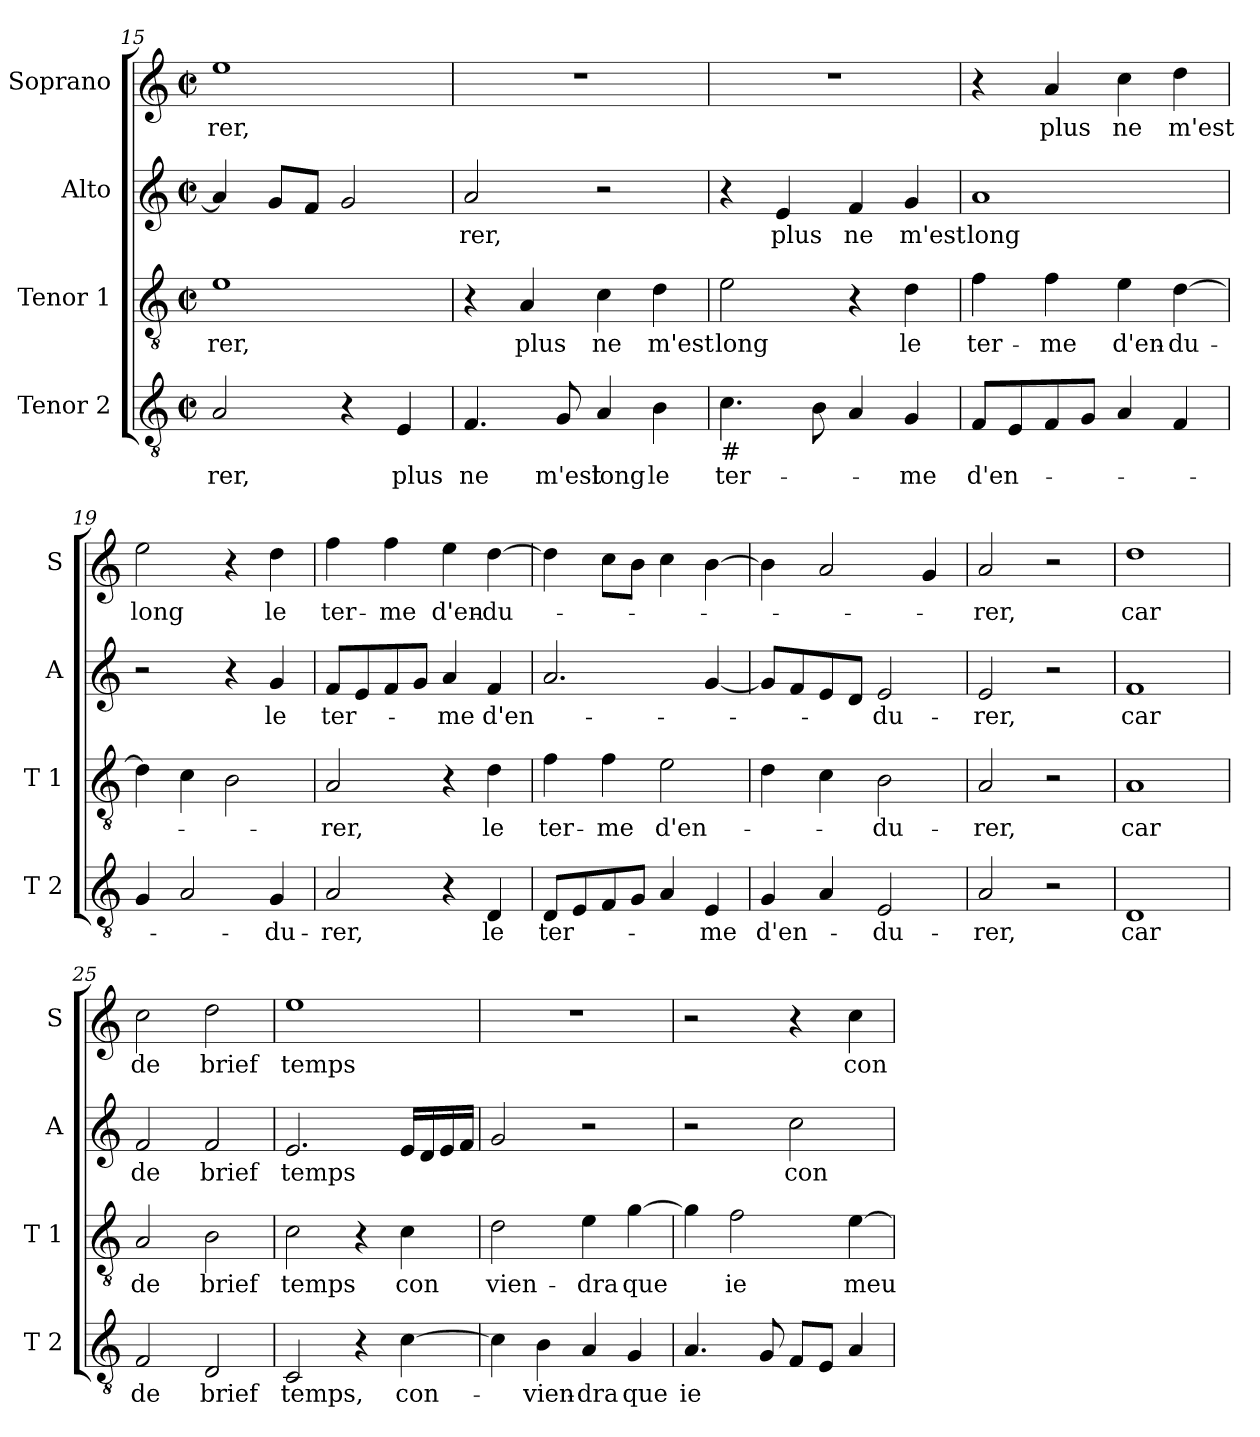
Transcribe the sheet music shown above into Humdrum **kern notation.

**kern	**text	**kern	**text	**kern	**text	**kern	**text
*part4	*part4	*part3	*part3	*part2	*part2	*part1	*part1
*staff4	*staff4	*staff3	*staff3	*staff2	*staff2	*staff1	*staff1
*I"Tenor 2	*	*I"Tenor 1	*	*I"Alto	*	*I"Soprano	*
*I'T 2	*	*I'T 1	*	*I'A	*	*I'S	*
*clefGv2	*	*clefGv2	*	*clefG2	*	*clefG2	*
*k[]	*	*k[]	*	*k[]	*	*k[]	*
*C:	*	*C:	*	*C:	*	*C:	*
*M2/2	*	*M2/2	*	*M2/2	*	*M2/2	*
*met(c|)	*	*met(c|)	*	*met(c|)	*	*met(c|)	*
=15	=15	=15	=15	=15	=15	=15	=15
!	!LO:LY:b	!	!LO:LY:b	!	!	!	!LO:LY:b
2A/	-rer,	1e	-rer,	4a/]	.	1ee	-rer,
.	.	.	.	8g/L	.	.	.
.	.	.	.	8f/J	.	.	.
4r	.	.	.	2g/	.	.	.
!	!LO:LY:b	!	!	!	!	!	!
4E/	plus	.	.	.	.	.	.
=16	=16	=16	=16	=16	=16	=16	=16
!	!LO:LY:b	!	!	!	!LO:LY:b	!	!
4.F/	ne	4r	.	2a/	-rer,	1r	.
!	!	!	!LO:LY:b	!	!	!	!
.	.	4A/	plus	.	.	.	.
!	!LO:LY:b	!	!	!	!	!	!
8G/	m'est	.	.	.	.	.	.
!	!LO:LY:b	!	!LO:LY:b	!	!	!	!
4A/	long	4c\	ne	2r	.	.	.
!	!LO:LY:b	!	!LO:LY:b	!	!	!	!
4B\	le	4d\	m'est	.	.	.	.
=17	=17	=17	=17	=17	=17	=17	=17
!LO:TX:b:t=#	!	!	!	!	!	!	!
!	!LO:LY:b	!	!LO:LY:b	!	!	!	!
4.c\	ter-	2e\	long	4r	.	1r	.
!	!	!	!	!	!LO:LY:b	!	!
.	.	.	.	4e/	plus	.	.
8B\	.	.	.	.	.	.	.
!	!	!	!	!	!LO:LY:b	!	!
4A/	.	4r	.	4f/	ne	.	.
!	!LO:LY:b	!	!LO:LY:b	!	!LO:LY:b	!	!
4G/	-me	4d\	le	4g/	m'est	.	.
!!LO:LB:g=z
=18	=18	=18	=18	=18	=18	=18	=18
!	!LO:LY:b	!	!LO:LY:b	!	!LO:LY:b	!	!
8F/L	d'en-	4f\	ter-	1a	long	4r	.
8E/	.	.	.	.	.	.	.
!	!	!	!LO:LY:b	!	!	!	!LO:LY:b
8F/	.	4f\	-me	.	.	4a/	plus
8G/J	.	.	.	.	.	.	.
!	!	!	!LO:LY:b	!	!	!	!LO:LY:b
4A/	.	4e\	d'en-	.	.	4cc\	ne
!	!	!	!LO:LY:b	!	!	!	!LO:LY:b
4F/	.	[4d\	-du-	.	.	4dd\	m'est
=19	=19	=19	=19	=19	=19	=19	=19
!	!	!	!	!	!	!	!LO:LY:b
4G/	.	4d\]	.	2r	.	2ee\	long
2A/	.	4c\	.	.	.	.	.
.	.	2B\	.	4r	.	4r	.
!	!LO:LY:b	!	!	!	!LO:LY:b	!	!LO:LY:b
4G/	-du-	.	.	4g/	le	4dd\	le
=20	=20	=20	=20	=20	=20	=20	=20
!	!LO:LY:b	!	!LO:LY:b	!	!LO:LY:b	!	!LO:LY:b
2A/	-rer,	2A/	-rer,	8f/L	ter-	4ff\	ter-
.	.	.	.	8e/	.	.	.
!	!	!	!	!	!	!	!LO:LY:b
.	.	.	.	8f/	.	4ff\	-me
.	.	.	.	8g/J	.	.	.
!	!	!	!	!	!LO:LY:b	!	!LO:LY:b
4r	.	4r	.	4a/	-me	4ee\	d'en-
!	!LO:LY:b	!	!LO:LY:b	!	!LO:LY:b	!	!LO:LY:b
4D/	le	4d\	le	4f/	d'en-	[4dd\	-du-
=21	=21	=21	=21	=21	=21	=21	=21
!	!LO:LY:b	!	!LO:LY:b	!	!	!	!
8D/L	ter-	4f\	ter-	2.a/	.	4dd\]	.
8E/	.	.	.	.	.	.	.
!	!	!	!LO:LY:b	!	!	!	!
8F/	.	4f\	-me	.	.	8cc\L	.
8G/J	.	.	.	.	.	8b\J	.
!	!	!	!LO:LY:b	!	!	!	!
4A/	.	2e\	d'en-	.	.	4cc\	.
!	!LO:LY:b	!	!	!	!	!	!
4E/	-me	.	.	[4g/	.	[4b\	.
=22	=22	=22	=22	=22	=22	=22	=22
!	!LO:LY:b	!	!	!	!	!	!
4G/	d'en-	4d\	.	8g/L]	.	4b\]	.
.	.	.	.	8f/	.	.	.
4A/	.	4c\	.	8e/	.	2a/	.
.	.	.	.	8d/J	.	.	.
!	!LO:LY:b	!	!LO:LY:b	!	!LO:LY:b	!	!
2E/	-du-	2B\	-du-	2e/	-du-	.	.
.	.	.	.	.	.	4g/	.
=23	=23	=23	=23	=23	=23	=23	=23
!	!LO:LY:b	!	!LO:LY:b	!	!LO:LY:b	!	!LO:LY:b
2A/	-rer,	2A/	-rer,	2e/	-rer,	2a/	-rer,
2r	.	2r	.	2r	.	2r	.
!!LO:LB:g=z
=24	=24	=24	=24	=24	=24	=24	=24
!	!LO:LY:b	!	!LO:LY:b	!	!LO:LY:b	!	!LO:LY:b
1D	car	1A	car	1f	car	1dd	car
=25	=25	=25	=25	=25	=25	=25	=25
!	!LO:LY:b	!	!LO:LY:b	!	!LO:LY:b	!	!LO:LY:b
2F/	de	2A/	de	2f/	de	2cc\	de
!	!LO:LY:b	!	!LO:LY:b	!	!LO:LY:b	!	!LO:LY:b
2D/	brief	2B\	brief	2f/	brief	2dd\	brief
=26	=26	=26	=26	=26	=26	=26	=26
!	!LO:LY:b	!	!LO:LY:b	!	!LO:LY:b	!	!LO:LY:b
2C/	temps,	2c\	temps	2.e/	temps	1ee	temps
4r	.	4r	.	.	.	.	.
!	!LO:LY:b	!	!LO:LY:b	!	!	!	!
[4c\	con-	4c\	con	16e/LL	.	.	.
.	.	.	.	16d/	.	.	.
.	.	.	.	16e/	.	.	.
.	.	.	.	16f/JJ	.	.	.
=27	=27	=27	=27	=27	=27	=27	=27
!	!	!	!LO:LY:b	!	!	!	!
4c\]	.	2d\	vien-	2g/	.	1r	.
!	!LO:LY:b	!	!	!	!	!	!
4B\	-vien-	.	.	.	.	.	.
!	!LO:LY:b	!	!LO:LY:b	!	!	!	!
4A/	-dra	4e\	-dra	2r	.	.	.
!	!LO:LY:b	!	!LO:LY:b	!	!	!	!
4G/	que	[4g\	que	.	.	.	.
=28	=28	=28	=28	=28	=28	=28	=28
!	!LO:LY:b	!	!	!	!	!	!
4.A/	ie	4g\]	.	2r	.	2r	.
!	!	!	!LO:LY:b	!	!	!	!
.	.	2f\	ie	.	.	.	.
8G/	.	.	.	.	.	.	.
!	!	!	!	!	!LO:LY:b	!	!
8F/L	.	.	.	2cc\	con-	4r	.
8E/J	.	.	.	.	.	.	.
!	!	!	!LO:LY:b	!	!	!	!LO:LY:b
4A/	.	[4e\	meu-	.	.	4cc\	con-
=	=	=	=	=	=	=	=
*-	*-	*-	*-	*-	*-	*-	*-
